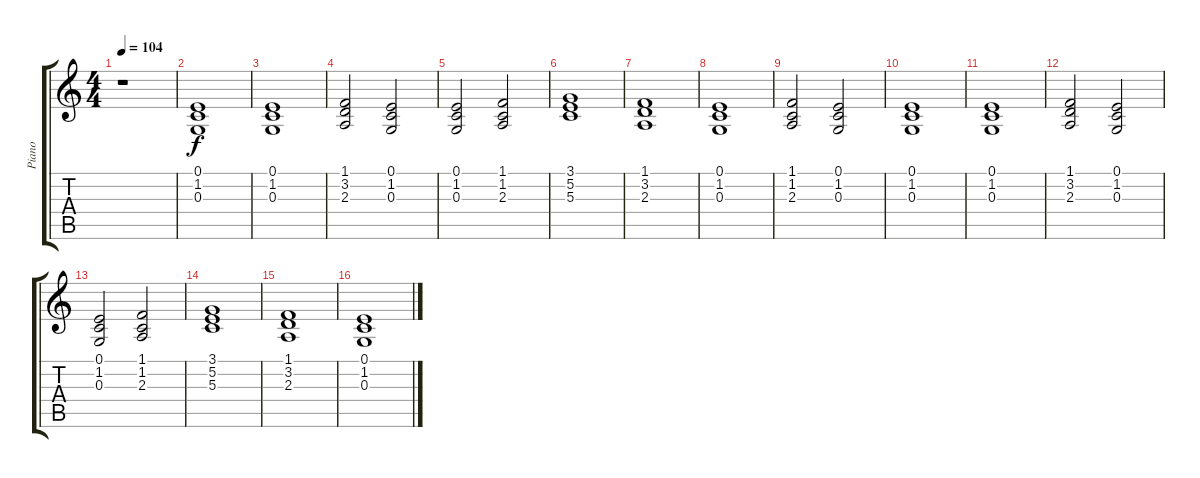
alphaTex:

\track ("Piano" "Piano") {instrument electricpiano2}
\staff {score tabs}
\tuning (E4 B3 G3 D3 A2 E2) {hide}
\ts (4 4)
\tempo 104
\clef g2
\ks c
r.1{dy f instrument electricpiano2} |
(0.1 1.2 0.3).1 |
(0.1 1.2 0.3).1 |
(1.1 3.2 2.3).2 (0.1 1.2 0.3).2 |
(0.1 1.2 0.3).2 (1.1 1.2 2.3).2 |
(3.1 5.2 5.3).1 |
(1.1 3.2 2.3).1 |
(0.1 1.2 0.3).1 |
(1.1 1.2 2.3).2 (0.1 1.2 0.3).2 |
(0.1 1.2 0.3).1 |
(0.1 1.2 0.3).1 |
(1.1 3.2 2.3).2 (0.1 1.2 0.3).2 |
(0.1 1.2 0.3).2 (1.1 1.2 2.3).2 |
(3.1 5.2 5.3).1 |
(1.1 3.2 2.3).1 |
(0.1 1.2 0.3).1
